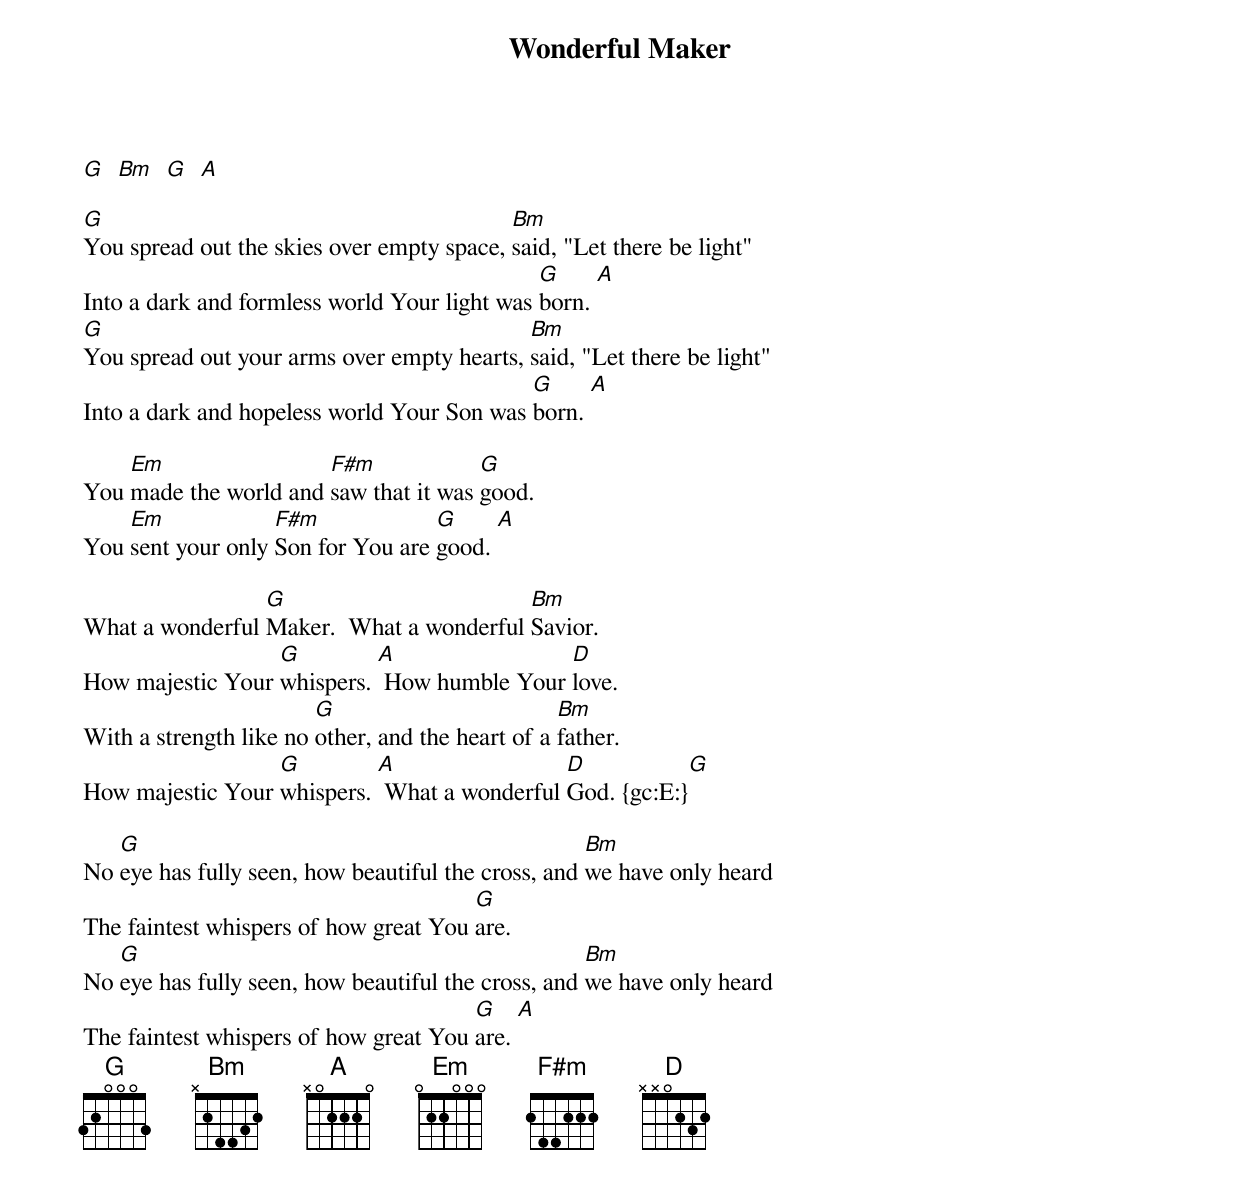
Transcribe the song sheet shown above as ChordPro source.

{title: Wonderful Maker}
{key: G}
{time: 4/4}
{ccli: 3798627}
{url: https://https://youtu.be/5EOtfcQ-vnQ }
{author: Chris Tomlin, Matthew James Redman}
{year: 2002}
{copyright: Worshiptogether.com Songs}

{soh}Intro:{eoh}
[G]  [Bm]  [G]  [A]

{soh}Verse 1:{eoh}
[G]You spread out the skies over empty space, [Bm]said, "Let there be light"
Into a dark and formless world Your light was [G]born. [A]
[G]You spread out your arms over empty hearts, [Bm]said, "Let there be light"
Into a dark and hopeless world Your Son was [G]born. [A]

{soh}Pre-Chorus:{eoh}
You [Em]made the world and [F#m]saw that it was [G]good.
You [Em]sent your only [F#m]Son for You are [G]good. [A]

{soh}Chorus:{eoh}
What a wonderful [G]Maker.  What a wonderful [Bm]Savior.
How majestic Your [G]whispers. [A] How humble Your [D]love.
With a strength like no [G]other, and the heart of a [Bm]father.
How majestic Your [G]whispers. [A] What a wonderful [D]God. {gc:E:}[G]

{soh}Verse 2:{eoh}
No [G]eye has fully seen, how beautiful the cross, and [Bm]we have only heard
The faintest whispers of how great You [G]are.
No [G]eye has fully seen, how beautiful the cross, and [Bm]we have only heard
The faintest whispers of how great You [G]are. [A]
